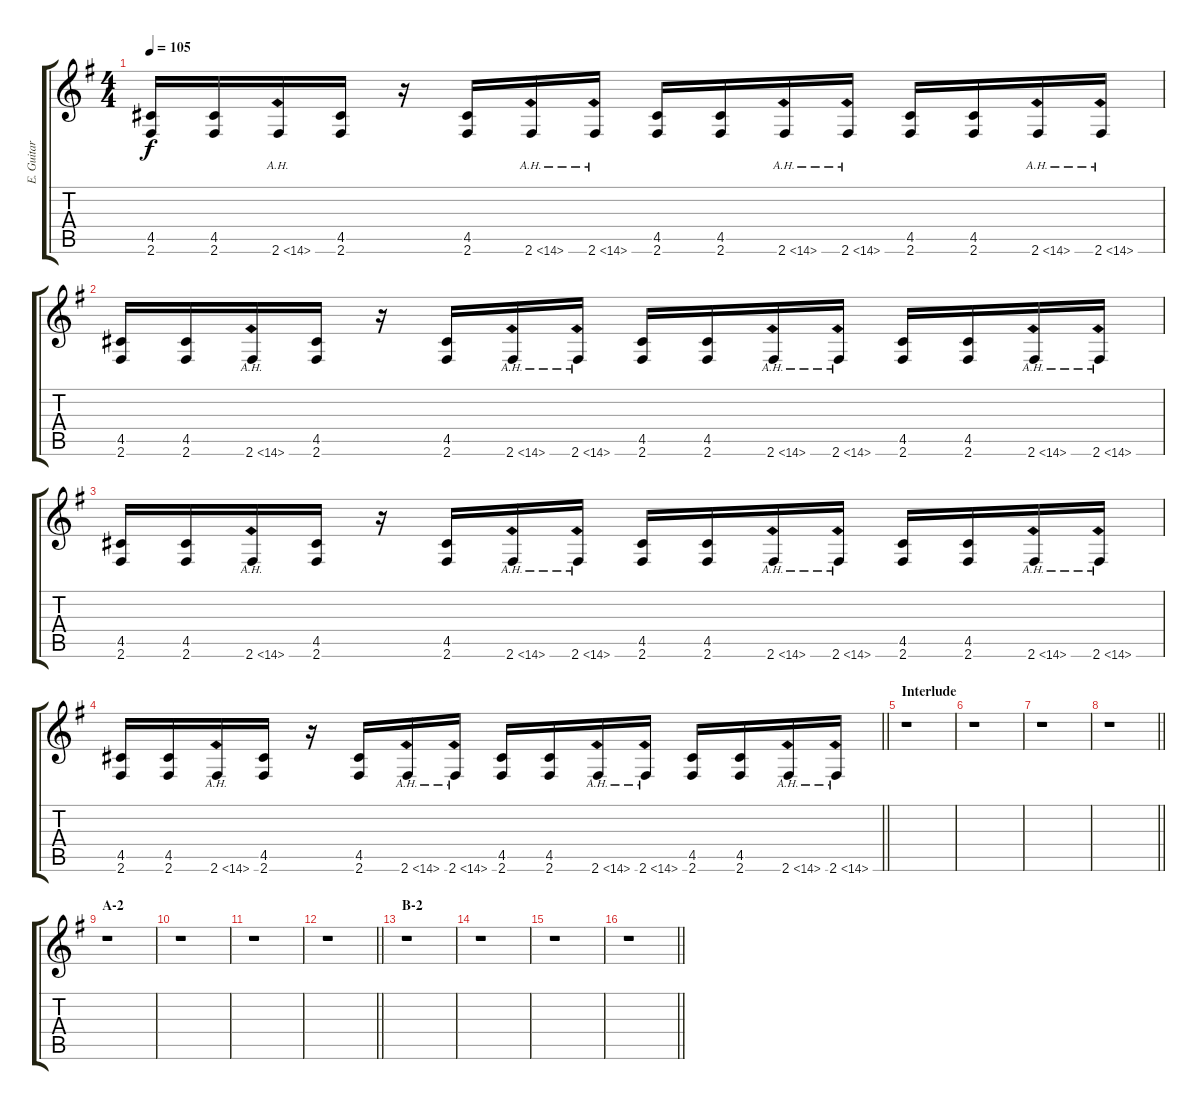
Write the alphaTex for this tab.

\track ("E. Guitar III" "E. Guitar ") {instrument overdrivenguitar}
\staff {score tabs}
\tuning (E4 B3 G3 D3 A2 E2) {hide}
\ts (4 4)
\tempo 105
\clef g2
\ks g
(4.5 2.6).16{dy f} (4.5 2.6).16 2.6{ah 12}.16 (4.5 2.6).16 r.16 (4.5 2.6).16 2.6{ah 12}.16 2.6{ah 12}.16 (4.5 2.6).16 (4.5 2.6).16 2.6{ah 12}.16 2.6{ah 12}.16 (4.5 2.6).16 (4.5 2.6).16 2.6{ah 12}.16 2.6{ah 12}.16 |
(4.5 2.6).16 (4.5 2.6).16 2.6{ah 12}.16 (4.5 2.6).16 r.16 (4.5 2.6).16 2.6{ah 12}.16 2.6{ah 12}.16 (4.5 2.6).16 (4.5 2.6).16 2.6{ah 12}.16 2.6{ah 12}.16 (4.5 2.6).16 (4.5 2.6).16 2.6{ah 12}.16 2.6{ah 12}.16 |
(4.5 2.6).16 (4.5 2.6).16 2.6{ah 12}.16 (4.5 2.6).16 r.16 (4.5 2.6).16 2.6{ah 12}.16 2.6{ah 12}.16 (4.5 2.6).16 (4.5 2.6).16 2.6{ah 12}.16 2.6{ah 12}.16 (4.5 2.6).16 (4.5 2.6).16 2.6{ah 12}.16 2.6{ah 12}.16 |
\barLineRight lightlight
(4.5 2.6).16 (4.5 2.6).16 2.6{ah 12}.16 (4.5 2.6).16 r.16 (4.5 2.6).16 2.6{ah 12}.16 2.6{ah 12}.16 (4.5 2.6).16 (4.5 2.6).16 2.6{ah 12}.16 2.6{ah 12}.16 (4.5 2.6).16 (4.5 2.6).16 2.6{ah 12}.16 2.6{ah 12}.16 |
\section ("" "Interlude")
r.1 |
r.1 |
r.1 |
\barLineRight lightlight
r.1 |
\section ("" "A-2")
r.1 |
r.1 |
r.1 |
\barLineRight lightlight
r.1 |
\section ("" "B-2")
r.1 |
r.1 |
r.1 |
\barLineRight lightlight
r.1
